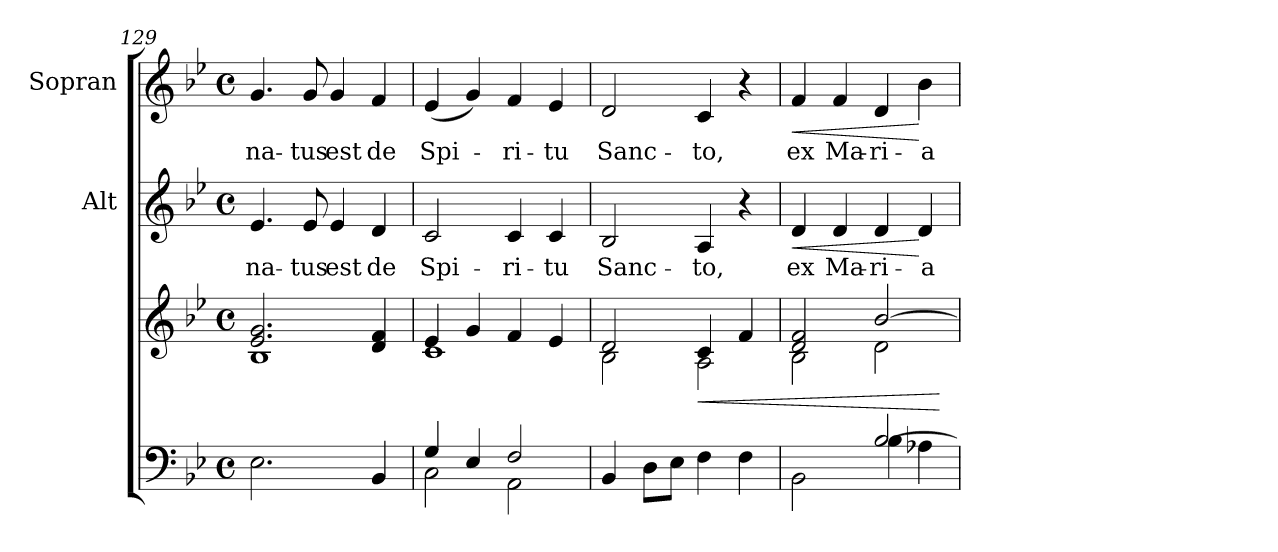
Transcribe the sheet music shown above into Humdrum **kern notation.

**kern	**kern	**dynam	**kern	**text	**dynam	**kern	**text	**dynam
*part3	*part3	*part3	*part2	*part2	*part2	*part1	*part1	*part1
*staff4	*staff3	*staff3/4	*staff2	*staff2	*staff2	*staff1	*staff1	*staff1
*	*	*	*I"Alt	*	*	*I"Sopran	*	*
*clefF4	*clefG2	*	*clefG2	*	*	*clefG2	*	*
*k[b-e-]	*k[b-e-]	*	*k[b-e-]	*	*	*k[b-e-]	*	*
*B-:	*B-:	*	*B-:	*	*	*B-:	*	*
*M4/4	*M4/4	*	*M4/4	*	*	*M4/4	*	*
*met(c)	*met(c)	*	*met(c)	*	*	*met(c)	*	*
=129	=129	=129	=129	=129	=129	=129	=129	=129
*	*^	*	*	*	*	*	*	*
!	!	!	!	!	!LO:LY:b	!	!	!LO:LY:b	!
2.E-\	2.e-/ 2.g/	1B-	.	4.e-/	-na-	.	4.g/	-na-	.
!	!	!	!	!	!LO:LY:b	!	!	!LO:LY:b	!
.	.	.	.	8e-/	-tus	.	8g/	-tus	.
!	!	!	!	!	!LO:LY:b	!	!	!LO:LY:b	!
.	.	.	.	4e-/	est	.	4g/	est	.
!	!	!	!	!	!LO:LY:b	!	!	!LO:LY:b	!
4BB-/	4d/ 4f/	.	.	4d/	de	.	4f/	de	.
=130	=130	=130	=130	=130	=130	=130	=130	=130	=130
*^	*	*	*	*	*	*	*	*	*
!	!	!	!	!	!	!LO:LY:b	!	!	!LO:LY:b	!
4G/	2C\	4e-/	1c	.	2c/	Spi-	.	(<4e-/	Spi-	.
4E-/	.	4g/	.	.	.	.	.	4g/)	.	.
!	!	!	!	!	!	!LO:LY:b	!	!	!LO:LY:b	!
2F/	2AA\	4f/	.	.	4c/	-ri-	.	4f/	-ri-	.
!	!	!	!	!	!	!LO:LY:b	!	!	!LO:LY:b	!
.	.	4e-/	.	.	4c/	-tu	.	4e-/	-tu	.
*v	*v	*	*	*	*	*	*	*	*	*
!!LO:PB:g=z
=131	=131	=131	=131	=131	=131	=131	=131	=131	=131
!	!	!	!	!	!LO:LY:b	!	!	!LO:LY:b	!
4BB-/	2d/	2B-\	.	2B-/	Sanc-	.	2d/	Sanc-	.
8D\L	.	.	.	.	.	.	.	.	.
8E-\J	.	.	.	.	.	.	.	.	.
!	!	!	!LO:HP:b	!	!LO:LY:b	!	!	!LO:LY:b	!
4F\	4c/	2A\	<	4A/	-to,	.	4c/	-to,	.
4F\	4f/	.	.	4r	.	.	4r	.	.
=132	=132	=132	=132	=132	=132	=132	=132	=132	=132
*^	*	*	*	*	*	*	*	*	*
!	!	!	!	!	!	!LO:LY:b	!LO:HP:b	!	!LO:LY:b	!LO:HP:b
2ryy	2BB-\	2d/ 2f/	2B-\	.	4d/	ex	<	4f/	ex	<
!	!	!	!	!	!	!LO:LY:b	!	!	!LO:LY:b	!
.	.	.	.	.	4d/	Ma-	.	4f/	Ma-	.
!	!	!	!	!	!	!LO:LY:b	!	!	!LO:LY:b	!
[>2B-/	4B-\	[>2b-/	2d\	.	4d/	-ri-	.	4d/	-ri-	.
!	!	!	!	!	!	!LO:LY:b	!	!	!LO:LY:b	!
.	4A-X\	.	.	.	4d/	-a	[	4b-\	-a	[
*v	*v	*	*	*	*	*	*	*	*	*
*	*v	*v	*	*	*	*	*	*	*
.	.	[	.	.	.	.	.	.
=	=	=	=	=	=	=	=	=
*-	*-	*-	*-	*-	*-	*-	*-	*-
